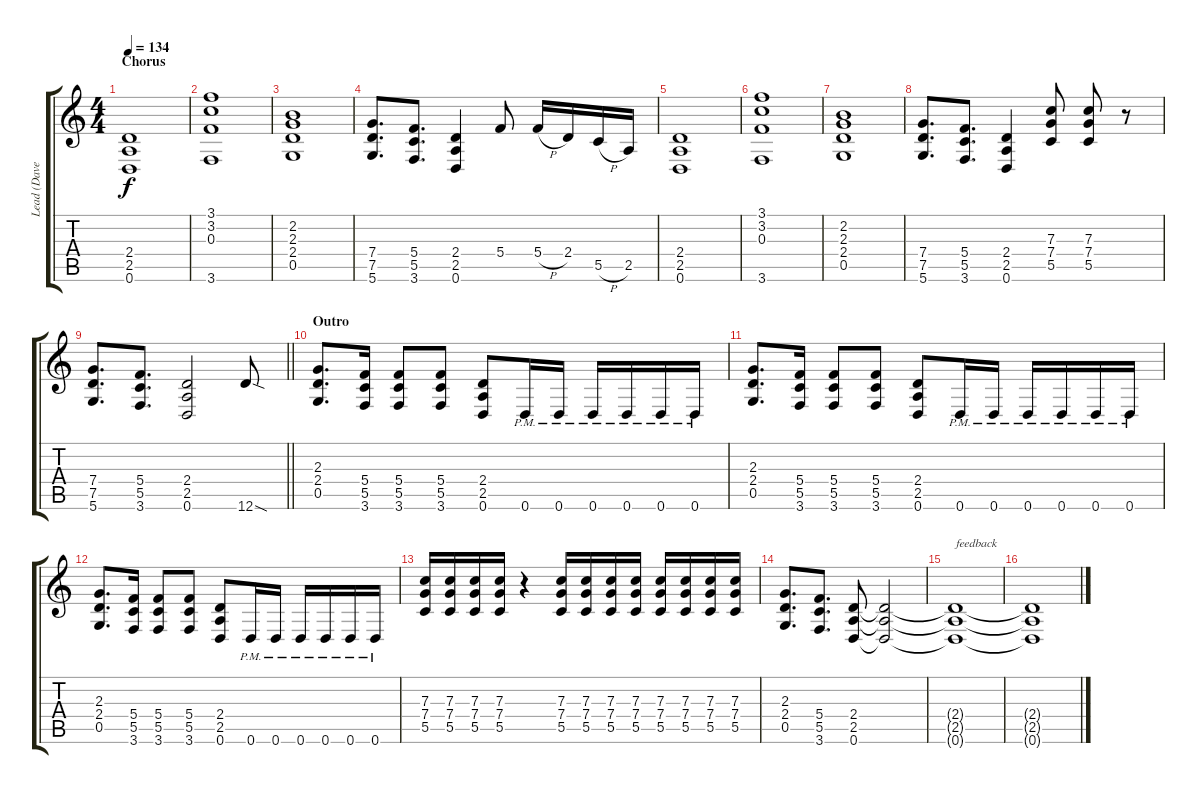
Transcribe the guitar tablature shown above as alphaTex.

\track ("Lead (Dave Sabo)" "Lead (Dave") {instrument distortionguitar}
\staff {score tabs}
\tuning (D4 A3 F3 C3 G2 D2) {hide}
\ts (4 4)
\section ("" "Chorus")
\tempo 134
\clef g2
\ks c
(2.4 2.5 0.6).1{dy f} |
(3.1 3.2 0.3 3.6).1 |
(2.2 2.3 2.4 0.5).1 |
(7.4 7.5 5.6).8{d} (5.4 5.5 3.6).8{d} (2.4 2.5 0.6).4 5.4.8 5.4{h}.16 2.4.16 5.5{h}.16 2.5.16 |
(2.4 2.5 0.6).1 |
(3.1 3.2 0.3 3.6).1 |
(2.2 2.3 2.4 0.5).1 |
(7.4 7.5 5.6).8{d} (5.4 5.5 3.6).8{d} (2.4 2.5 0.6).4 (7.3 7.4 5.5).8 (7.3 7.4 5.5).8 r.8 |
\barLineRight lightlight
(7.4 7.5 5.6).8{d} (5.4 5.5 3.6).8{d} (2.4 2.5 0.6).2 12.6{sod}.8 |
\section ("" "Outro")
(2.3 2.4 0.5).8{d} (5.4 5.5 3.6).16 (5.4 5.5 3.6).8 (5.4 5.5 3.6).8 (2.4 2.5 0.6).8 0.6{pm}.16 0.6{pm}.16 0.6{pm}.16 0.6{pm}.16 0.6{pm}.16 0.6{pm}.16 |
(2.3 2.4 0.5).8{d} (5.4 5.5 3.6).16 (5.4 5.5 3.6).8 (5.4 5.5 3.6).8 (2.4 2.5 0.6).8 0.6{pm}.16 0.6{pm}.16 0.6{pm}.16 0.6{pm}.16 0.6{pm}.16 0.6{pm}.16 |
(2.3 2.4 0.5).8{d} (5.4 5.5 3.6).16 (5.4 5.5 3.6).8 (5.4 5.5 3.6).8 (2.4 2.5 0.6).8 0.6{pm}.16 0.6{pm}.16 0.6{pm}.16 0.6{pm}.16 0.6{pm}.16 0.6{pm}.16 |
(7.3 7.4 5.5).16 (7.3 7.4 5.5).16 (7.3 7.4 5.5).16 (7.3 7.4 5.5).16 r.4 (7.3 7.4 5.5).16 (7.3 7.4 5.5).16 (7.3 7.4 5.5).16 (7.3 7.4 5.5).16 (7.3 7.4 5.5).16 (7.3 7.4 5.5).16 (7.3 7.4 5.5).16 (7.3 7.4 5.5).16 |
(2.3 2.4 0.5).8{d} (5.4 5.5 3.6).8{d} (2.4 2.5 0.6).8 (2.4{t} 2.5{t} 0.6{t}).2 |
(2.4{t} 2.5{t} 0.6{t}).1{txt "feedback"} |
(2.4{t} 2.5{t} 0.6{t}).1
